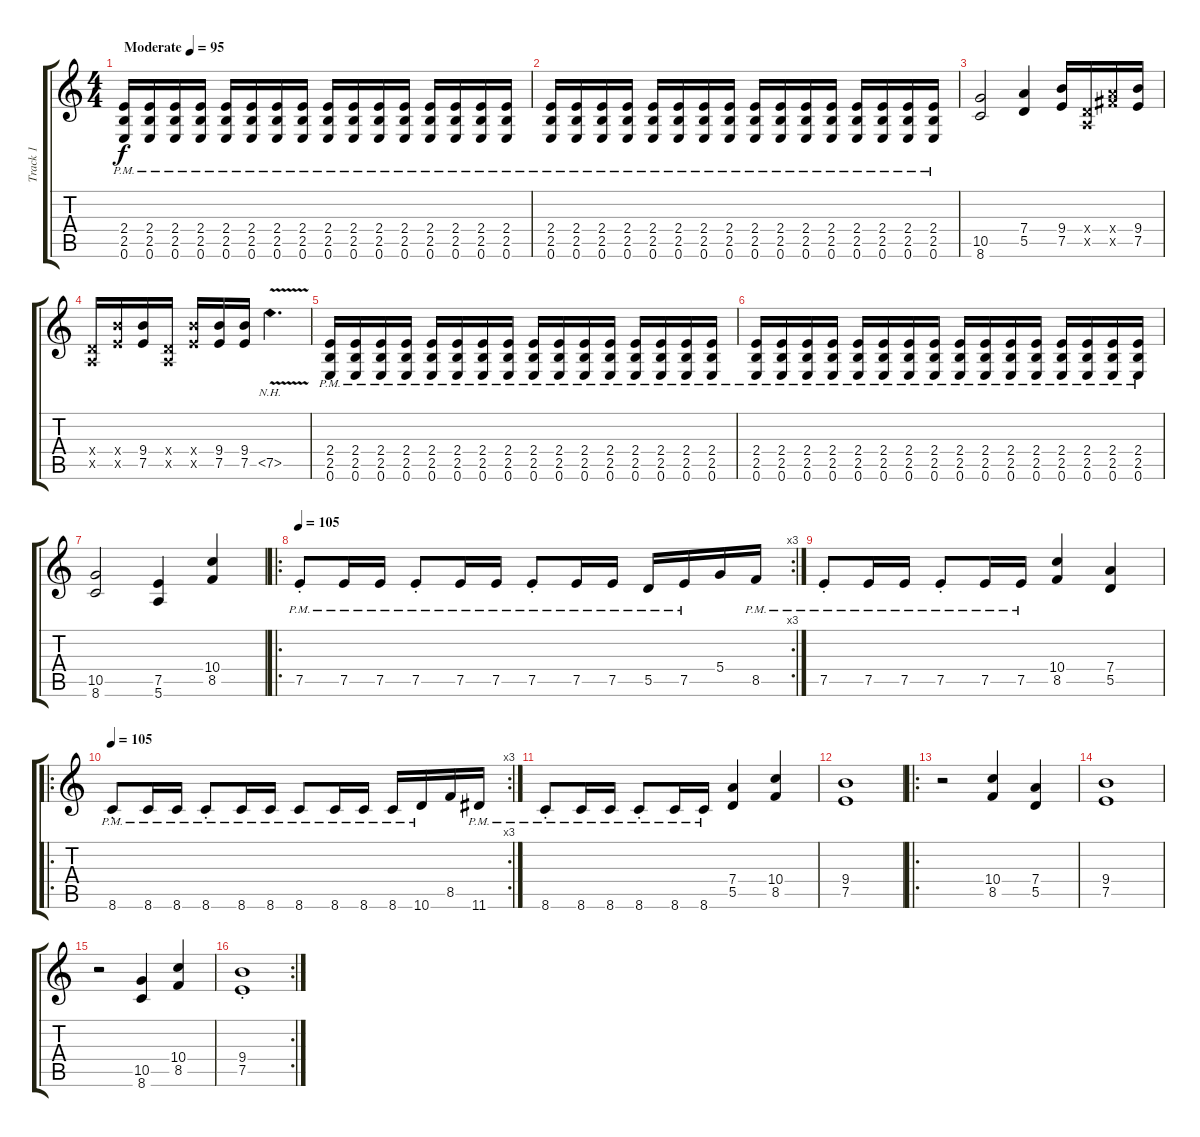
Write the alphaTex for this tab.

\track ("Track 1" "Track 1") {instrument distortionguitar}
\staff {score tabs}
\tuning (E4 B3 G3 D3 A2 E2) {hide}
\ts (4 4)
\tempo (95 "Moderate")
\clef g2
\ks c
(2.4{pm} 2.5{pm} 0.6{pm}).16{dy f instrument distortionguitar} (2.4{pm} 2.5{pm} 0.6{pm}).16 (2.4{pm} 2.5{pm} 0.6{pm}).16 (2.4{pm} 2.5{pm} 0.6{pm}).16 (2.4{pm} 2.5{pm} 0.6{pm}).16 (2.4{pm} 2.5{pm} 0.6{pm}).16 (2.4{pm} 2.5{pm} 0.6{pm}).16 (2.4{pm} 2.5{pm} 0.6{pm}).16 (2.4{pm} 2.5{pm} 0.6{pm}).16 (2.4{pm} 2.5{pm} 0.6{pm}).16 (2.4{pm} 2.5{pm} 0.6{pm}).16 (2.4{pm} 2.5{pm} 0.6{pm}).16 (2.4{pm} 2.5{pm} 0.6{pm}).16 (2.4{pm} 2.5{pm} 0.6{pm}).16 (2.4{pm} 2.5{pm} 0.6{pm}).16 (2.4{pm} 2.5{pm} 0.6{pm}).16 |
(2.4{pm} 2.5{pm} 0.6{pm}).16 (2.4{pm} 2.5{pm} 0.6{pm}).16 (2.4{pm} 2.5{pm} 0.6{pm}).16 (2.4{pm} 2.5{pm} 0.6{pm}).16 (2.4{pm} 2.5{pm} 0.6{pm}).16 (2.4{pm} 2.5{pm} 0.6{pm}).16 (2.4{pm} 2.5{pm} 0.6{pm}).16 (2.4{pm} 2.5{pm} 0.6{pm}).16 (2.4{pm} 2.5{pm} 0.6{pm}).16 (2.4{pm} 2.5{pm} 0.6{pm}).16 (2.4{pm} 2.5{pm} 0.6{pm}).16 (2.4{pm} 2.5{pm} 0.6{pm}).16 (2.4{pm} 2.5{pm} 0.6{pm}).16 (2.4{pm} 2.5{pm} 0.6{pm}).16 (2.4{pm} 2.5{pm} 0.6{pm}).16 (2.4{pm} 2.5{pm} 0.6{pm}).16 |
(10.5 8.6).2 (7.4 5.5).4 (9.4 7.5).16 (0.4{x} 0.5{x}).16 (7.4{x} 9.5{x}).16 (9.4 7.5).16 |
(0.4{x} 0.5{x}).16 (9.4{x} 7.5{x}).16 (9.4 7.5).16 (0.4{x} 0.5{x}).16 (9.4{x} 7.5{x}).16 (9.4 7.5).16 (9.4 7.5).16 7.5{nh v}.4{d} |
(2.4{pm} 2.5{pm} 0.6{pm}).16 (2.4{pm} 2.5{pm} 0.6{pm}).16 (2.4{pm} 2.5{pm} 0.6{pm}).16 (2.4{pm} 2.5{pm} 0.6{pm}).16 (2.4{pm} 2.5{pm} 0.6{pm}).16 (2.4{pm} 2.5{pm} 0.6{pm}).16 (2.4{pm} 2.5{pm} 0.6{pm}).16 (2.4{pm} 2.5{pm} 0.6{pm}).16 (2.4{pm} 2.5{pm} 0.6{pm}).16 (2.4{pm} 2.5{pm} 0.6{pm}).16 (2.4{pm} 2.5{pm} 0.6{pm}).16 (2.4{pm} 2.5{pm} 0.6{pm}).16 (2.4{pm} 2.5{pm} 0.6{pm}).16 (2.4{pm} 2.5{pm} 0.6{pm}).16 (2.4{pm} 2.5{pm} 0.6{pm}).16 (2.4{pm} 2.5{pm} 0.6{pm}).16 |
(2.4{pm} 2.5{pm} 0.6{pm}).16 (2.4{pm} 2.5{pm} 0.6{pm}).16 (2.4{pm} 2.5{pm} 0.6{pm}).16 (2.4{pm} 2.5{pm} 0.6{pm}).16 (2.4{pm} 2.5{pm} 0.6{pm}).16 (2.4{pm} 2.5{pm} 0.6{pm}).16 (2.4{pm} 2.5{pm} 0.6{pm}).16 (2.4{pm} 2.5{pm} 0.6{pm}).16 (2.4{pm} 2.5{pm} 0.6{pm}).16 (2.4{pm} 2.5{pm} 0.6{pm}).16 (2.4{pm} 2.5{pm} 0.6{pm}).16 (2.4{pm} 2.5{pm} 0.6{pm}).16 (2.4{pm} 2.5{pm} 0.6{pm}).16 (2.4{pm} 2.5{pm} 0.6{pm}).16 (2.4{pm} 2.5{pm} 0.6{pm}).16 (2.4{pm} 2.5{pm} 0.6{pm}).16 |
(10.5 8.6).2 (7.5 5.6).4 (10.4 8.5).4 |
\ro
\rc 3
\tempo 105
7.5{pm st}.8 7.5{pm}.16 7.5{pm}.16 7.5{pm st}.8 7.5{pm}.16 7.5{pm}.16 7.5{pm st}.8 7.5{pm}.16 7.5{pm}.16 5.5{pm}.16 7.5{pm}.16 5.4.16 8.5{pm}.16 |
7.5{pm st}.8 7.5{pm}.16 7.5{pm}.16 7.5{pm st}.8 7.5{pm}.16 7.5{pm}.16 (10.4 8.5).4 (7.4 5.5).4 |
\ro
\rc 3
\tempo 105
8.6{pm st}.8 8.6{pm}.16 8.6{pm}.16 8.6{pm st}.8 8.6{pm}.16 8.6{pm}.16 8.6{pm}.8 8.6{pm}.16 8.6{pm}.16 8.6{pm}.16 10.6{pm}.16 8.5.16 11.6{pm}.16 |
8.6{pm st}.8 8.6{pm}.16 8.6{pm}.16 8.6{pm st}.8 8.6{pm}.16 8.6{pm}.16 (7.4 5.5).4 (10.4 8.5).4 |
(9.4 7.5).1 |
\ro
r.2 (10.4 8.5).4 (7.4 5.5).4 |
(9.4 7.5).1 |
r.2 (10.5 8.6).4 (10.4 8.5).4 |
\rc 2
(9.4 7.5{st}).1
